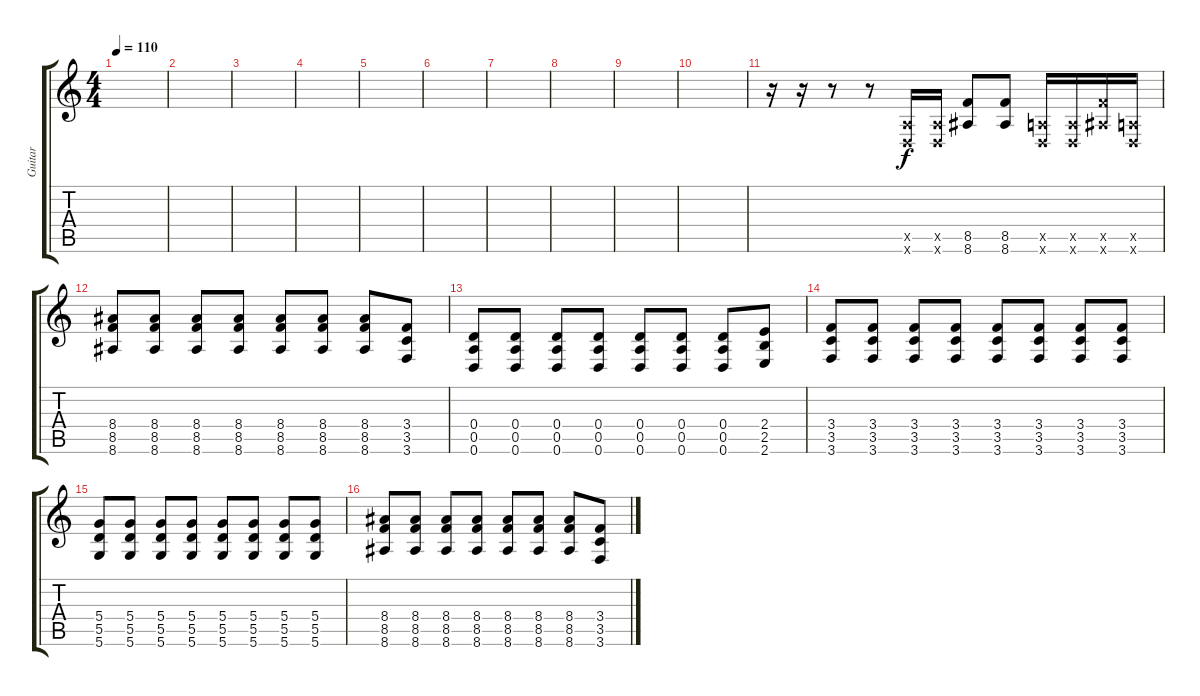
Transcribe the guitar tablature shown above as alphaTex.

\track ("Guitar " "Guitar ") {instrument overdrivenguitar}
\staff {score tabs}
\tuning (E4 B3 G3 D3 A2 D2) {hide}
\ts (4 4)
\tempo 110
\clef g2
\ks c
|
|
|
|
|
|
|
|
|
|
r.16 r.16 r.8 r.8 (0.5{x} 0.6{x}).16 (0.5{x} 0.6{x}).16 (8.5 8.6).8 (8.5 8.6).8 (0.5{x} 0.6{x}).16 (0.5{x} 0.6{x}).16 (8.5{x} 8.6{x}).16 (0.5{x} 0.6{x}).16 |
(8.4 8.5 8.6).8 (8.4 8.5 8.6).8 (8.4 8.5 8.6).8 (8.4 8.5 8.6).8 (8.4 8.5 8.6).8 (8.4 8.5 8.6).8 (8.4 8.5 8.6).8 (3.4 3.5 3.6).8 |
(0.4 0.5 0.6).8 (0.4 0.5 0.6).8 (0.4 0.5 0.6).8 (0.4 0.5 0.6).8 (0.4 0.5 0.6).8 (0.4 0.5 0.6).8 (0.4 0.5 0.6).8 (2.4 2.5 2.6).8 |
(3.4 3.5 3.6).8 (3.4 3.5 3.6).8 (3.4 3.5 3.6).8 (3.4 3.5 3.6).8 (3.4 3.5 3.6).8 (3.4 3.5 3.6).8 (3.4 3.5 3.6).8 (3.4 3.5 3.6).8 |
(5.4 5.5 5.6).8 (5.4 5.5 5.6).8 (5.4 5.5 5.6).8 (5.4 5.5 5.6).8 (5.4 5.5 5.6).8 (5.4 5.5 5.6).8 (5.4 5.5 5.6).8 (5.4 5.5 5.6).8 |
(8.4 8.5 8.6).8 (8.4 8.5 8.6).8 (8.4 8.5 8.6).8 (8.4 8.5 8.6).8 (8.4 8.5 8.6).8 (8.4 8.5 8.6).8 (8.4 8.5 8.6).8 (3.4 3.5 3.6).8
